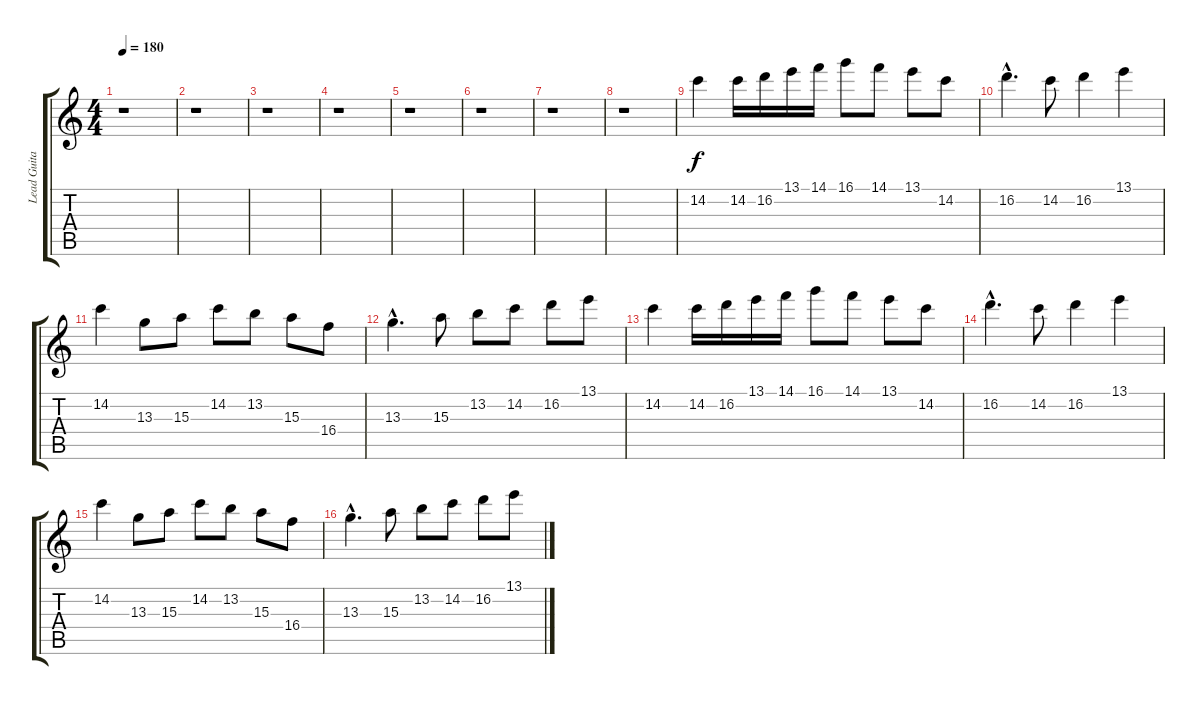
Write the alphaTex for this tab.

\track ("Lead Guitar" "Lead Guita") {instrument distortionguitar}
\staff {score tabs}
\tuning (Eb4 Bb3 Gb3 Db3 Ab2 Eb2) {hide}
\ts (4 4)
\tempo 180
\clef g2
\ks c
r.1{dy f} |
r.1 |
r.1 |
r.1 |
r.1 |
r.1 |
r.1 |
r.1 |
14.2.4 14.2.16 16.2.16 13.1.16 14.1.16 16.1.8 14.1.8 13.1.8 14.2.8 |
16.2{hac}.4{d} 14.2.8 16.2.4 13.1.4 |
14.2.4 13.3.8 15.3.8 14.2.8 13.2.8 15.3.8 16.4.8 |
13.3{hac}.4{d} 15.3.8 13.2.8 14.2.8 16.2.8 13.1.8 |
14.2.4 14.2.16 16.2.16 13.1.16 14.1.16 16.1.8 14.1.8 13.1.8 14.2.8 |
16.2{hac}.4{d} 14.2.8 16.2.4 13.1.4 |
14.2.4 13.3.8 15.3.8 14.2.8 13.2.8 15.3.8 16.4.8 |
13.3{hac}.4{d} 15.3.8 13.2.8 14.2.8 16.2.8 13.1.8
